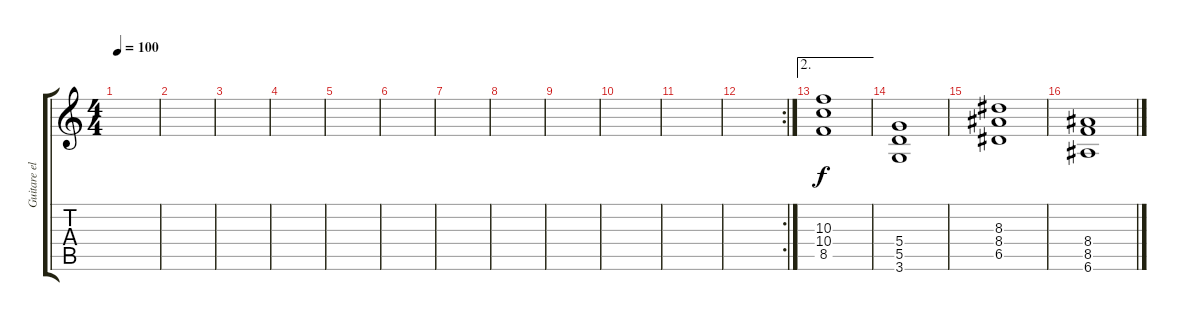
\track ("Guitare electrique 1" "Guitare el") {instrument overdrivenguitar}
\staff {score tabs}
\tuning (E4 B3 G3 D3 A2 E2) {hide}
\ts (4 4)
\tempo 100
\clef g2
\ks c
|
|
|
|
|
|
|
|
|
|
|
\rc 2
|
\ae 2
(10.3 10.4 8.5).1 |
(5.4 5.5 3.6).1 |
(8.3 8.4 6.5).1 |
(8.4 8.5 6.6).1
